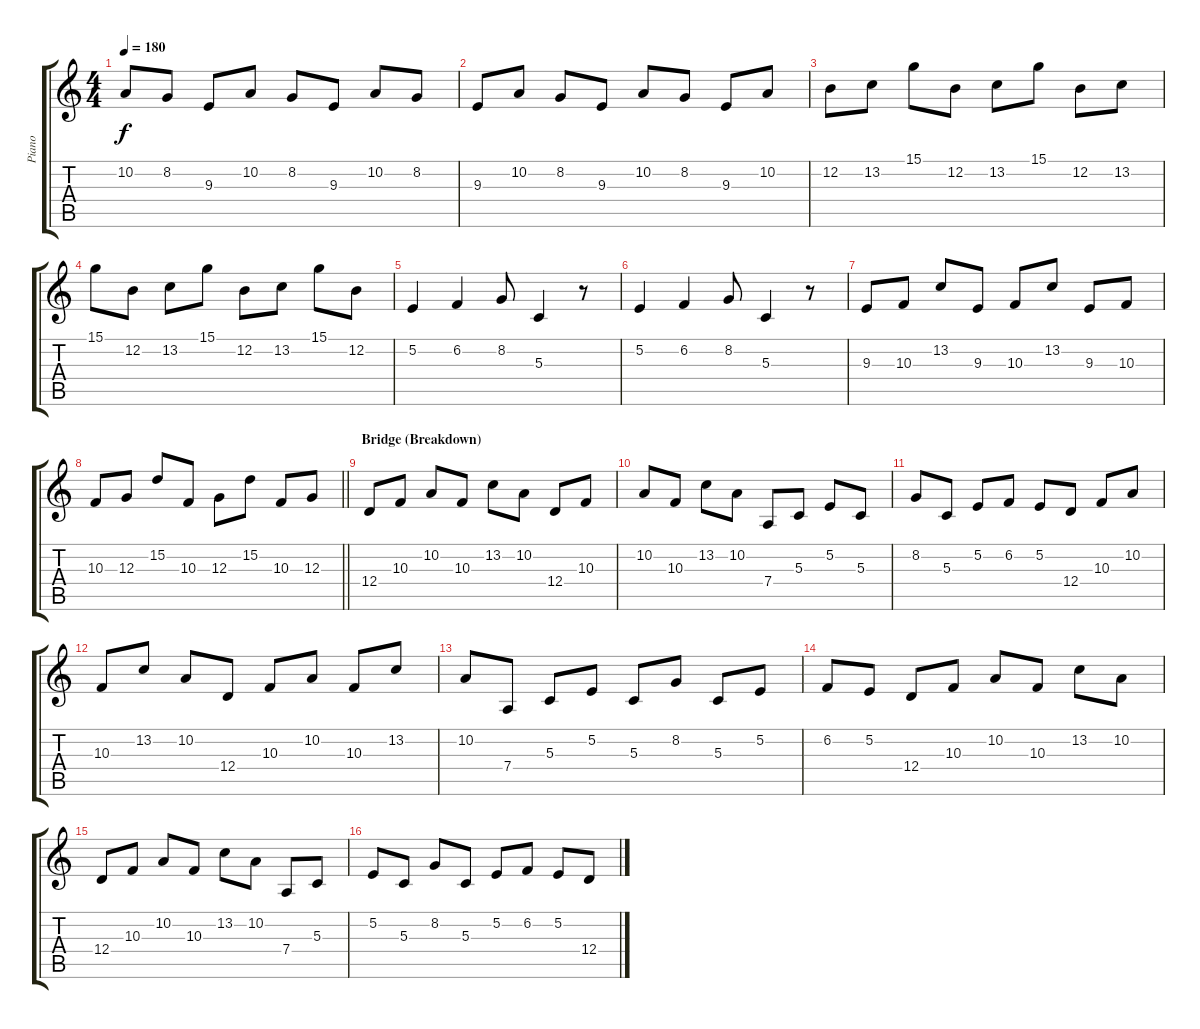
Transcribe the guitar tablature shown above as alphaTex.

\track ("Piano" "Piano") {instrument brightacousticpiano}
\staff {score tabs}
\tuning (E4 B3 G3 D3 A2 E2) {hide}
\ts (4 4)
\tempo 180
\clef g2
\ks c
10.2.8{dy f} 8.2.8 9.3.8 10.2.8 8.2.8 9.3.8 10.2.8 8.2.8 |
9.3.8 10.2.8 8.2.8 9.3.8 10.2.8 8.2.8 9.3.8 10.2.8 |
12.2.8 13.2.8 15.1.8 12.2.8 13.2.8 15.1.8 12.2.8 13.2.8 |
15.1.8 12.2.8 13.2.8 15.1.8 12.2.8 13.2.8 15.1.8 12.2.8 |
5.2.4 6.2.4 8.2.8 5.3.4 r.8 |
5.2.4 6.2.4 8.2.8 5.3.4 r.8 |
9.3.8 10.3.8 13.2.8 9.3.8 10.3.8 13.2.8 9.3.8 10.3.8 |
\barLineRight lightlight
10.3.8 12.3.8 15.2.8 10.3.8 12.3.8 15.2.8 10.3.8 12.3.8 |
\section ("" "Bridge (Breakdown)")
12.4.8 10.3.8 10.2.8 10.3.8 13.2.8 10.2.8 12.4.8 10.3.8 |
10.2.8 10.3.8 13.2.8 10.2.8 7.4.8 5.3.8 5.2.8 5.3.8 |
8.2.8 5.3.8 5.2.8 6.2.8 5.2.8 12.4.8 10.3.8 10.2.8 |
10.3.8 13.2.8 10.2.8 12.4.8 10.3.8 10.2.8 10.3.8 13.2.8 |
10.2.8 7.4.8 5.3.8 5.2.8 5.3.8 8.2.8 5.3.8 5.2.8 |
6.2.8 5.2.8 12.4.8 10.3.8 10.2.8 10.3.8 13.2.8 10.2.8 |
12.4.8 10.3.8 10.2.8 10.3.8 13.2.8 10.2.8 7.4.8 5.3.8 |
5.2.8 5.3.8 8.2.8 5.3.8 5.2.8 6.2.8 5.2.8 12.4.8
